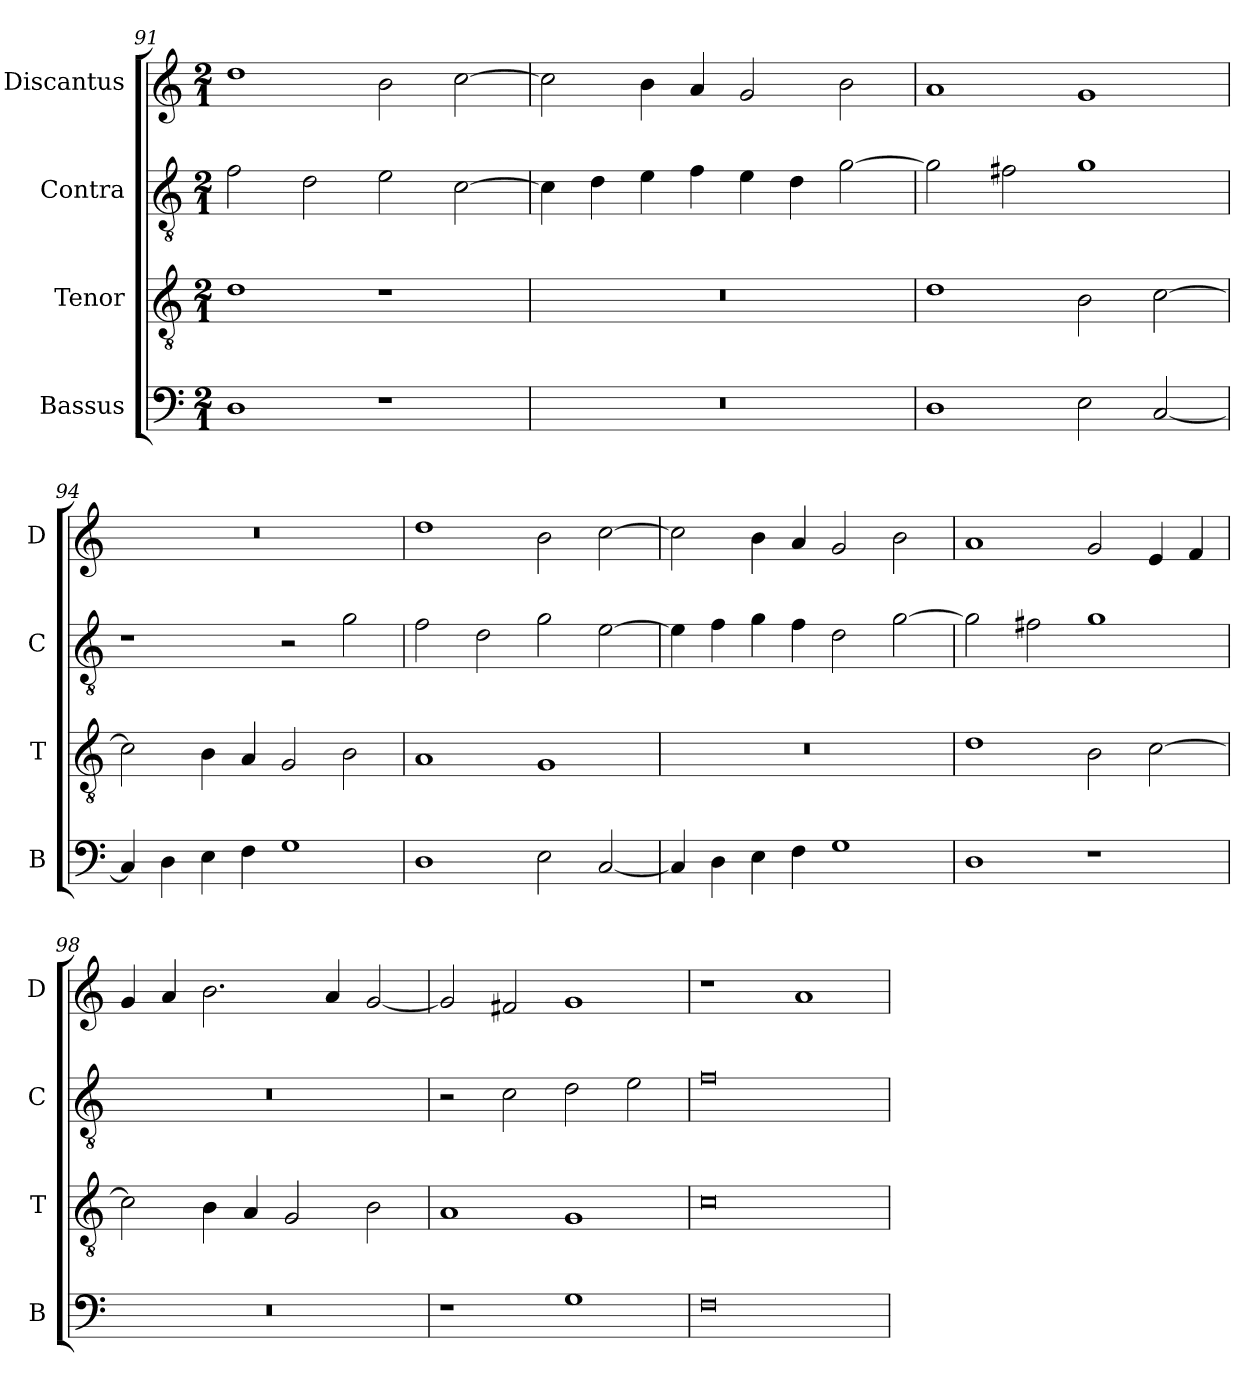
**kern	**kern	**kern	**kern
*part4	*part3	*part2	*part1
*staff4	*staff3	*staff2	*staff1
*I"Bassus	*I"Tenor	*I"Contra	*I"Discantus
*I'B	*I'T	*I'C	*I'D
*clefF4	*clefGv2	*clefGv2	*clefG2
*k[]	*k[]	*k[]	*k[]
*M2/1	*M2/1	*M2/1	*M2/1
=91	=91	=91	=91
1D	1d	2f\	1dd
.	.	2d\	.
1r	1r	2e\	2b\
.	.	[2c\	[2cc\
=92	=92	=92	=92
0r	0r	4c\]	2cc\]
.	.	4d\	.
.	.	4e\	4b\
.	.	4f\	4a/
.	.	4e\	2g/
.	.	4d\	.
.	.	[2g\	2b\
=93	=93	=93	=93
1D	1d	2g\]	1a
.	.	2f#X\	.
2E\	2B\	1g	1g
[2C/	[2c\	.	.
=94	=94	=94	=94
4C/]	2c\]	1r	0r
4D\	.	.	.
4E\	4B\	.	.
4F\	4A/	.	.
1G	2G/	2r	.
.	2B\	2g\	.
=95	=95	=95	=95
1D	1A	2f\	1dd
.	.	2d\	.
2E\	1G	2g\	2b\
[2C/	.	[2e\	[2cc\
=96	=96	=96	=96
4C/]	0r	4e\]	2cc\]
4D\	.	4f\	.
4E\	.	4g\	4b\
4F\	.	4f\	4a/
1G	.	2d\	2g/
.	.	[2g\	2b\
=97	=97	=97	=97
1D	1d	2g\]	1a
.	.	2f#X\	.
1r	2B\	1g	2g/
.	[2c\	.	4e/
.	.	.	4f/
=98	=98	=98	=98
0r	2c\]	0r	4g/
.	.	.	4a/
.	4B\	.	2.b\
.	4A/	.	.
.	2G/	.	.
.	.	.	4a/
.	2B\	.	[2g/
=99	=99	=99	=99
1r	1A	2r	2g/]
.	.	2c\	2f#X/
1G	1G	2d\	1g
.	.	2e\	.
=100	=100	=100	=100
0F	0c	0f	1r
.	.	.	1a
=	=	=	=
*-	*-	*-	*-
